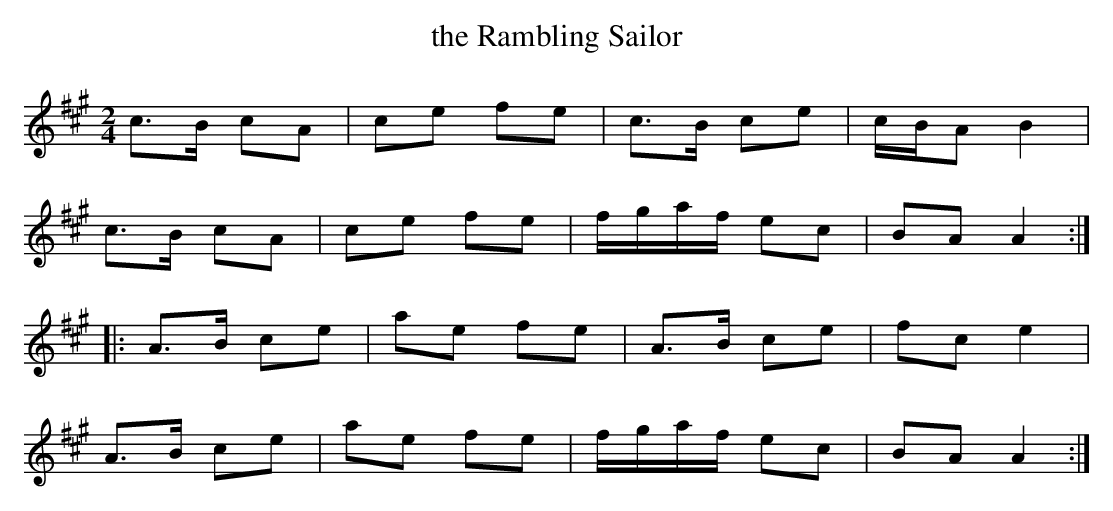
X:1
T: the Rambling Sailor
M:2/4
L:1/8
K:A
c>B cA | ce fe | c>B ce | c/B/A B2 |
c>B cA | ce fe | f/g/a/f/ ec | BA A2 :|
|: A>B ce | ae fe | A>B ce | fc e2 |
A>B ce | ae fe | f/g/a/f/ ec | BA A2 :|
